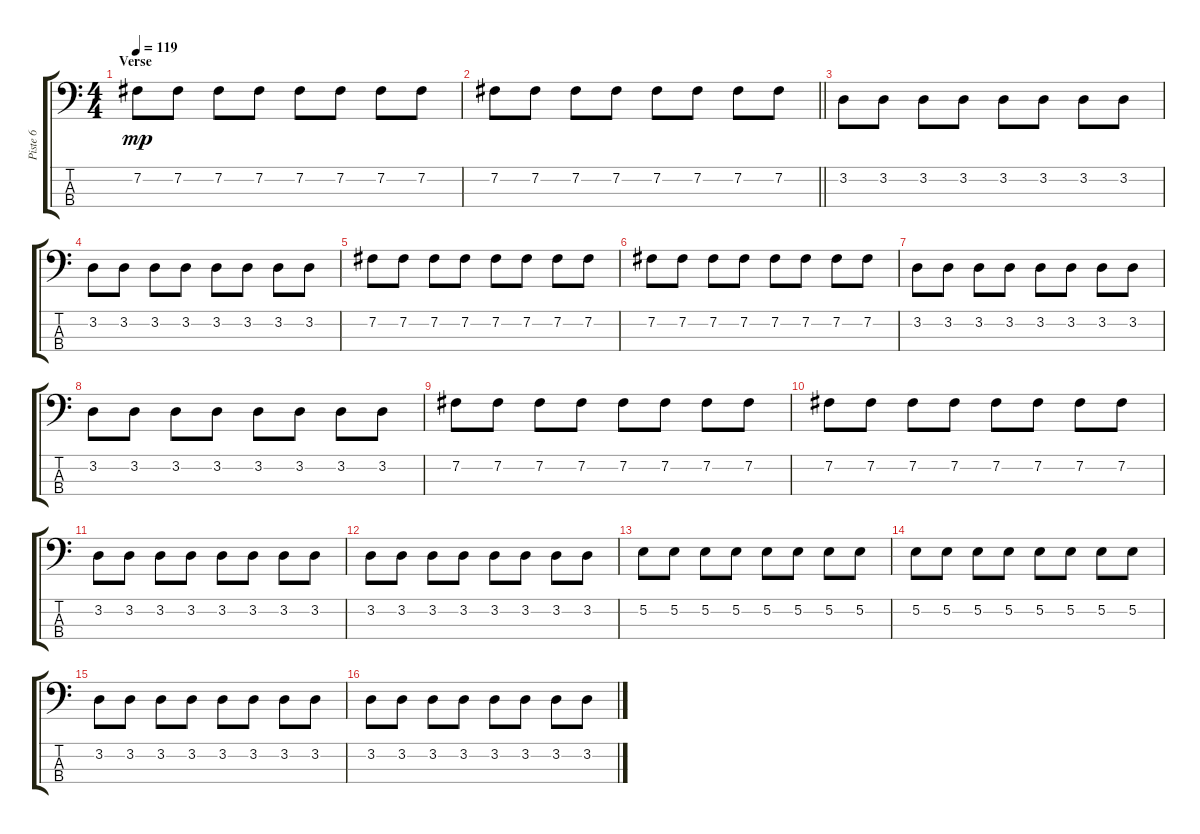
\track ("Piste 6" "Piste 6") {instrument electricbasspick}
\staff {score tabs}
\tuning (E2 B1 Gb1 B0) {hide}
\ts (4 4)
\section ("" "Verse")
\tempo 119
\clef f4
\ks c
7.2.8{dy mp} 7.2.8 7.2.8 7.2.8 7.2.8 7.2.8 7.2.8 7.2.8 |
\barLineRight lightlight
7.2.8 7.2.8 7.2.8 7.2.8 7.2.8 7.2.8 7.2.8 7.2.8 |
\section ("" "")
3.2.8 3.2.8 3.2.8 3.2.8 3.2.8 3.2.8 3.2.8 3.2.8 |
3.2.8 3.2.8 3.2.8 3.2.8 3.2.8 3.2.8 3.2.8 3.2.8 |
7.2.8 7.2.8 7.2.8 7.2.8 7.2.8 7.2.8 7.2.8 7.2.8 |
7.2.8 7.2.8 7.2.8 7.2.8 7.2.8 7.2.8 7.2.8 7.2.8 |
3.2.8 3.2.8 3.2.8 3.2.8 3.2.8 3.2.8 3.2.8 3.2.8 |
3.2.8 3.2.8 3.2.8 3.2.8 3.2.8 3.2.8 3.2.8 3.2.8 |
7.2.8 7.2.8 7.2.8 7.2.8 7.2.8 7.2.8 7.2.8 7.2.8 |
7.2.8 7.2.8 7.2.8 7.2.8 7.2.8 7.2.8 7.2.8 7.2.8 |
3.2.8 3.2.8 3.2.8 3.2.8 3.2.8 3.2.8 3.2.8 3.2.8 |
3.2.8 3.2.8 3.2.8 3.2.8 3.2.8 3.2.8 3.2.8 3.2.8 |
5.2.8 5.2.8 5.2.8 5.2.8 5.2.8 5.2.8 5.2.8 5.2.8 |
5.2.8 5.2.8 5.2.8 5.2.8 5.2.8 5.2.8 5.2.8 5.2.8 |
3.2.8 3.2.8 3.2.8 3.2.8 3.2.8 3.2.8 3.2.8 3.2.8 |
3.2.8 3.2.8 3.2.8 3.2.8 3.2.8 3.2.8 3.2.8 3.2.8
